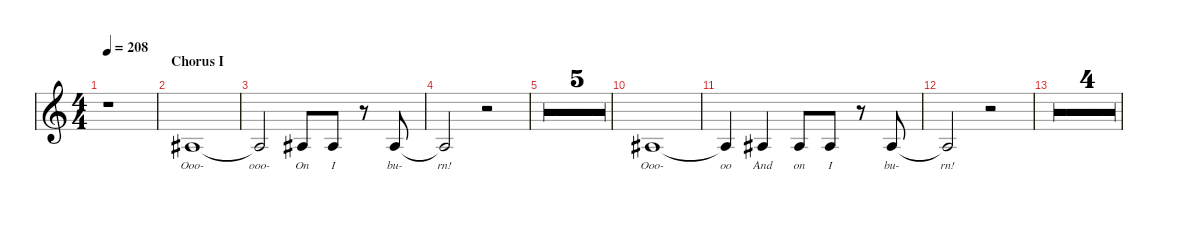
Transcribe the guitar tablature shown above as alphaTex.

\defaultSystemsLayout 4
\hideDynamics
\bracketExtendMode nobrackets
\singleTrackTrackNamePolicy hidden
\multiTrackTrackNamePolicy hidden
\otherSystemsTrackNameOrientation horizontal
\track ("V. Harmony 2" "sng.") {multiBarRest instrument voiceoohs}
\staff {score}
\tuning (Eb4 Bb3 Gb3 Db3 Ab2 Eb2)
\ts (4 4)
\tempo 208
\clef g2
\ks c
r.1{dy mf beam Down} |
\section ("" "Chorus I")
4.3{acc #}.1{lyrics (0 "Ooo-") lyrics (1 "") lyrics (2 "") lyrics (3 "") lyrics (4 "") beam Up} |
4.3{t acc #}.2{lyrics (0 "ooo-") lyrics (1 "") lyrics (2 "") lyrics (3 "") lyrics (4 "") beam Up} 4.3{acc #}.8{lyrics (0 "On") lyrics (1 "") lyrics (2 "") lyrics (3 "") lyrics (4 "") beam Up} 4.3{acc #}.8{lyrics (0 "I") lyrics (1 "") lyrics (2 "") lyrics (3 "") lyrics (4 "") beam Up} r.8{beam Up} 4.3{acc #}.8{lyrics (0 "bu-") lyrics (1 "") lyrics (2 "") lyrics (3 "") lyrics (4 "") beam Up} |
4.3{t acc #}.2{lyrics (0 "rn!") lyrics (1 "") lyrics (2 "") lyrics (3 "") lyrics (4 "") beam Up} r.2{beam Up} |
r.1{beam Down} |
r.1{beam Down} |
r.1{beam Down} |
r.1{beam Down} |
r.1{beam Down} |
4.3{acc #}.1{lyrics (0 "Ooo-") lyrics (1 "") lyrics (2 "") lyrics (3 "") lyrics (4 "") beam Up} |
4.3{t acc #}.4{lyrics (0 "oo") lyrics (1 "") lyrics (2 "") lyrics (3 "") lyrics (4 "") beam Up} 4.3{acc #}.4{lyrics (0 "And") lyrics (1 "") lyrics (2 "") lyrics (3 "") lyrics (4 "") beam Up} 4.3{acc #}.8{lyrics (0 "on") lyrics (1 "") lyrics (2 "") lyrics (3 "") lyrics (4 "") beam Up} 4.3{acc #}.8{lyrics (0 "I") lyrics (1 "") lyrics (2 "") lyrics (3 "") lyrics (4 "") beam Up} r.8{beam Up} 4.3{acc #}.8{lyrics (0 "bu-") lyrics (1 "") lyrics (2 "") lyrics (3 "") lyrics (4 "") beam Up} |
4.3{t acc #}.2{lyrics (0 "rn!") lyrics (1 "") lyrics (2 "") lyrics (3 "") lyrics (4 "") beam Up} r.2{beam Up} |
r.1{beam Down} |
r.1{beam Down} |
r.1{beam Down} |
r.1{beam Down}
